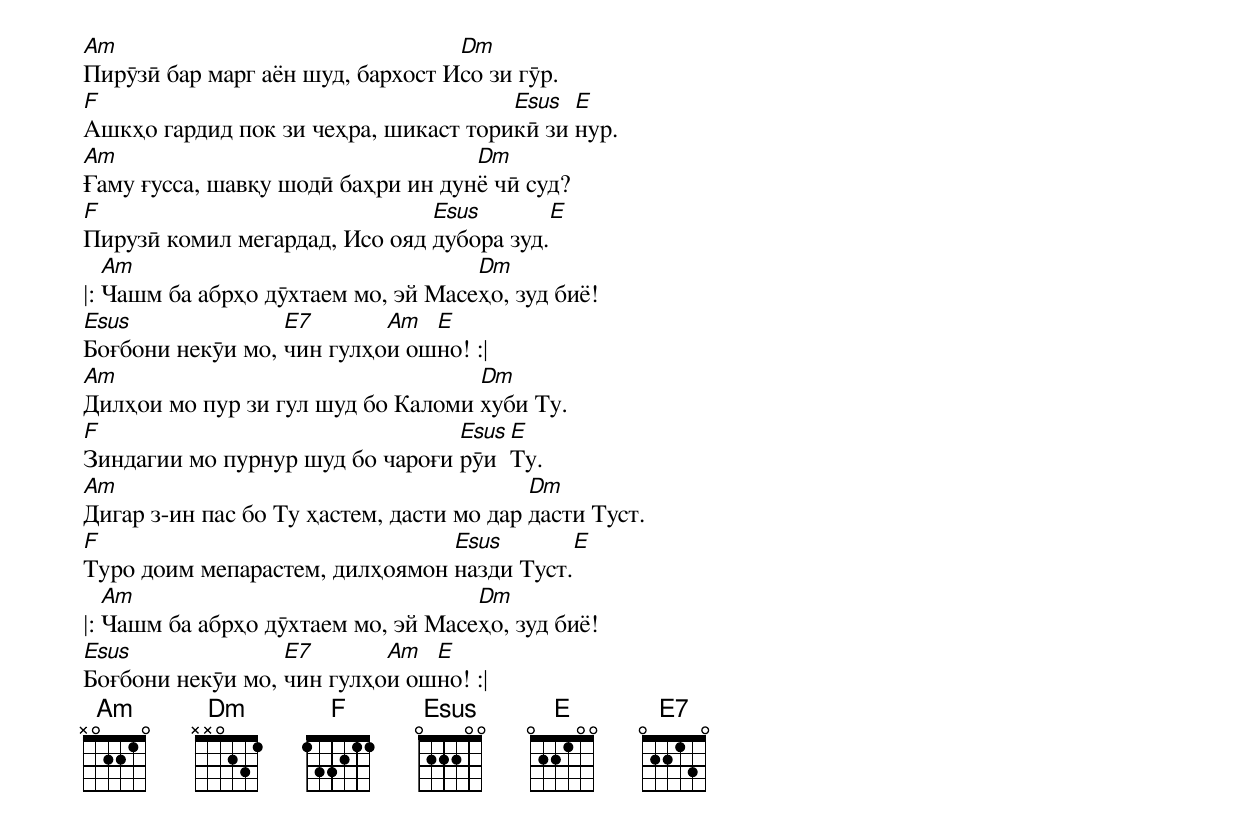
[Am]Пирӯзӣ бар марг аён шуд, бархост И[Dm]со зи гӯр.
[F]Ашкҳо гардид пок зи чеҳра, шикаст тори[Esus]кӣ зи [E]нур.
[Am]Ғаму ғусса, шавқу шодӣ баҳри ин дун[Dm]ё чӣ суд?
[F]Пирузӣ комил мегардад, Исо ояд [Esus]дубора зуд.[E]
|: [Am]Чашм ба абрҳо дӯхтаем мо, эй Масе[Dm]ҳо, зуд биё!
[Esus]Боғбони некӯи мо, [E7]чин гулҳо[Am]и ош[E]но! :|
[Am]Дилҳои мо пур зи гул шуд бо Каломи [Dm]хуби Ту.
[F]Зиндагии мо пурнур шуд бо чароғи [Esus]рӯи [E]Ту.
[Am]Дигар з-ин пас бо Ту ҳастем, дасти мо дар [Dm]дасти Туст.
[F]Туро доим мепарастем, дилҳоямон [Esus]назди Туст.[E]
|: [Am]Чашм ба абрҳо дӯхтаем мо, эй Масе[Dm]ҳо, зуд биё!
[Esus]Боғбони некӯи мо, [E7]чин гулҳо[Am]и ош[E]но! :|
